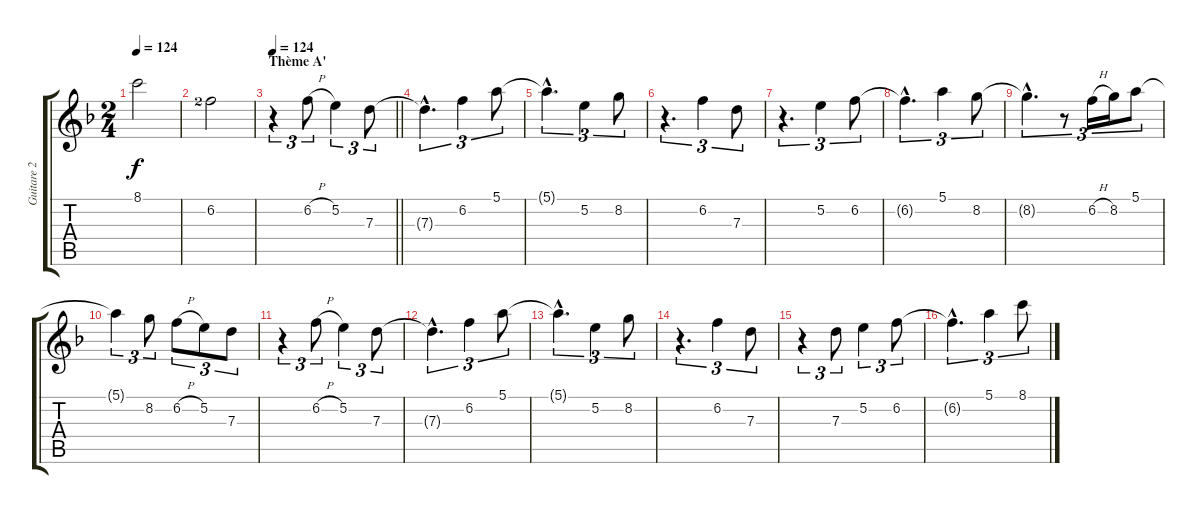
\track ("Guitare 2" "Guitare 2") {instrument acousticguitarnylon}
\staff {score tabs}
\tuning (E4 B3 G3 D3 A2 E2) {hide}
\ts (2 4)
\tempo 124
\clef g2
\ks dminor
8.1{t}.2{dy f} |
6.2{lf 3}.2 |
\section ("" "Thème A'")
\tempo 124
\barLineRight lightlight
r.4{tu (3 2) volume 12 balance 5 instrument acousticguitarnylon} 6.2{h}.8{tu (3 2)} 5.2.4{tu (3 2)} 7.3.8{tu (3 2)} |
7.3{hac t}.4{d tu (3 2)} 6.2.4{tu (3 2)} 5.1.8{tu (3 2)} |
5.1{hac t}.4{d tu (3 2)} 5.2.4{tu (3 2)} 8.2.8{tu (3 2)} |
r.4{d tu (3 2)} 6.2.4{tu (3 2)} 7.3.8{tu (3 2)} |
r.4{d tu (3 2)} 5.2.4{tu (3 2)} 6.2.8{tu (3 2)} |
6.2{hac t}.4{d tu (3 2)} 5.1.4{tu (3 2)} 8.2.8{tu (3 2)} |
8.2{hac t}.4{d tu (3 2)} r.8{tu (3 2)} 6.2{h}.16{tu (3 2)} 8.2.16{tu (3 2)} 5.1.8{tu (3 2)} |
5.1{t}.4{tu (3 2)} 8.2.8{tu (3 2)} 6.2{h}.8{tu (3 2)} 5.2.8{tu (3 2)} 7.3.8{tu (3 2)} |
r.4{tu (3 2)} 6.2{h}.8{tu (3 2)} 5.2.4{tu (3 2)} 7.3.8{tu (3 2)} |
7.3{hac t}.4{d tu (3 2)} 6.2.4{tu (3 2)} 5.1.8{tu (3 2)} |
5.1{hac t}.4{d tu (3 2)} 5.2.4{tu (3 2)} 8.2.8{tu (3 2)} |
r.4{d tu (3 2)} 6.2.4{tu (3 2)} 7.3.8{tu (3 2)} |
r.4{tu (3 2)} 7.3.8{tu (3 2)} 5.2.4{tu (3 2)} 6.2.8{tu (3 2)} |
6.2{hac t}.4{d tu (3 2)} 5.1.4{tu (3 2)} 8.1.8{tu (3 2)}
